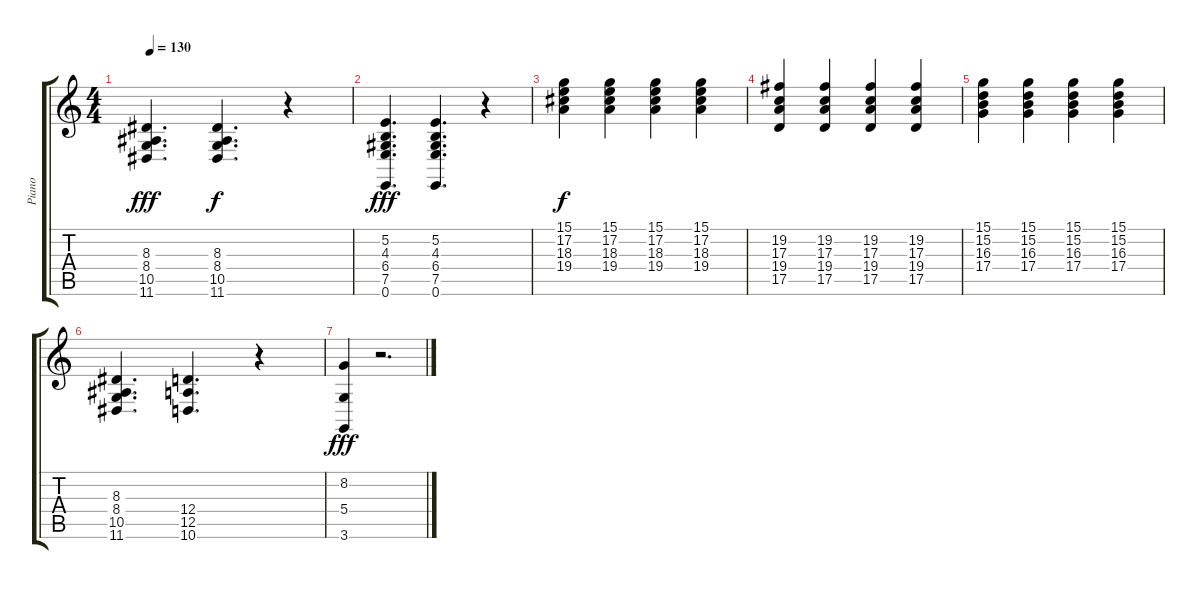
\track ("Piano" "Piano") {instrument brightacousticpiano}
\staff {score tabs}
\tuning (E4 B3 G3 D3 A2 E2) {hide}
\ts (4 4)
\tempo 130
\clef g2
\ks c
(8.3 8.4 10.5 11.6).4{d dy fff} (8.3 8.4 10.5 11.6).4{d dy f} r.4 |
(5.2 4.3 6.4 7.5 0.6).4{d dy fff} (5.2 4.3 6.4 7.5 0.6).4{d} r.4 |
(15.1 17.2 18.3 19.4).4{dy f} (15.1 17.2 18.3 19.4).4 (15.1 17.2 18.3 19.4).4 (15.1 17.2 18.3 19.4).4 |
(19.2 17.3 19.4 17.5).4 (19.2 17.3 19.4 17.5).4 (19.2 17.3 19.4 17.5).4 (19.2 17.3 19.4 17.5).4 |
(15.1 15.2 16.3 17.4).4 (15.1 15.2 16.3 17.4).4 (15.1 15.2 16.3 17.4).4 (15.1 15.2 16.3 17.4).4 |
(8.3 8.4 10.5 11.6).4{d} (12.4 12.5 10.6).4{d} r.4 |
(8.2 5.4 3.6).4{dy fff} r.2{d}
